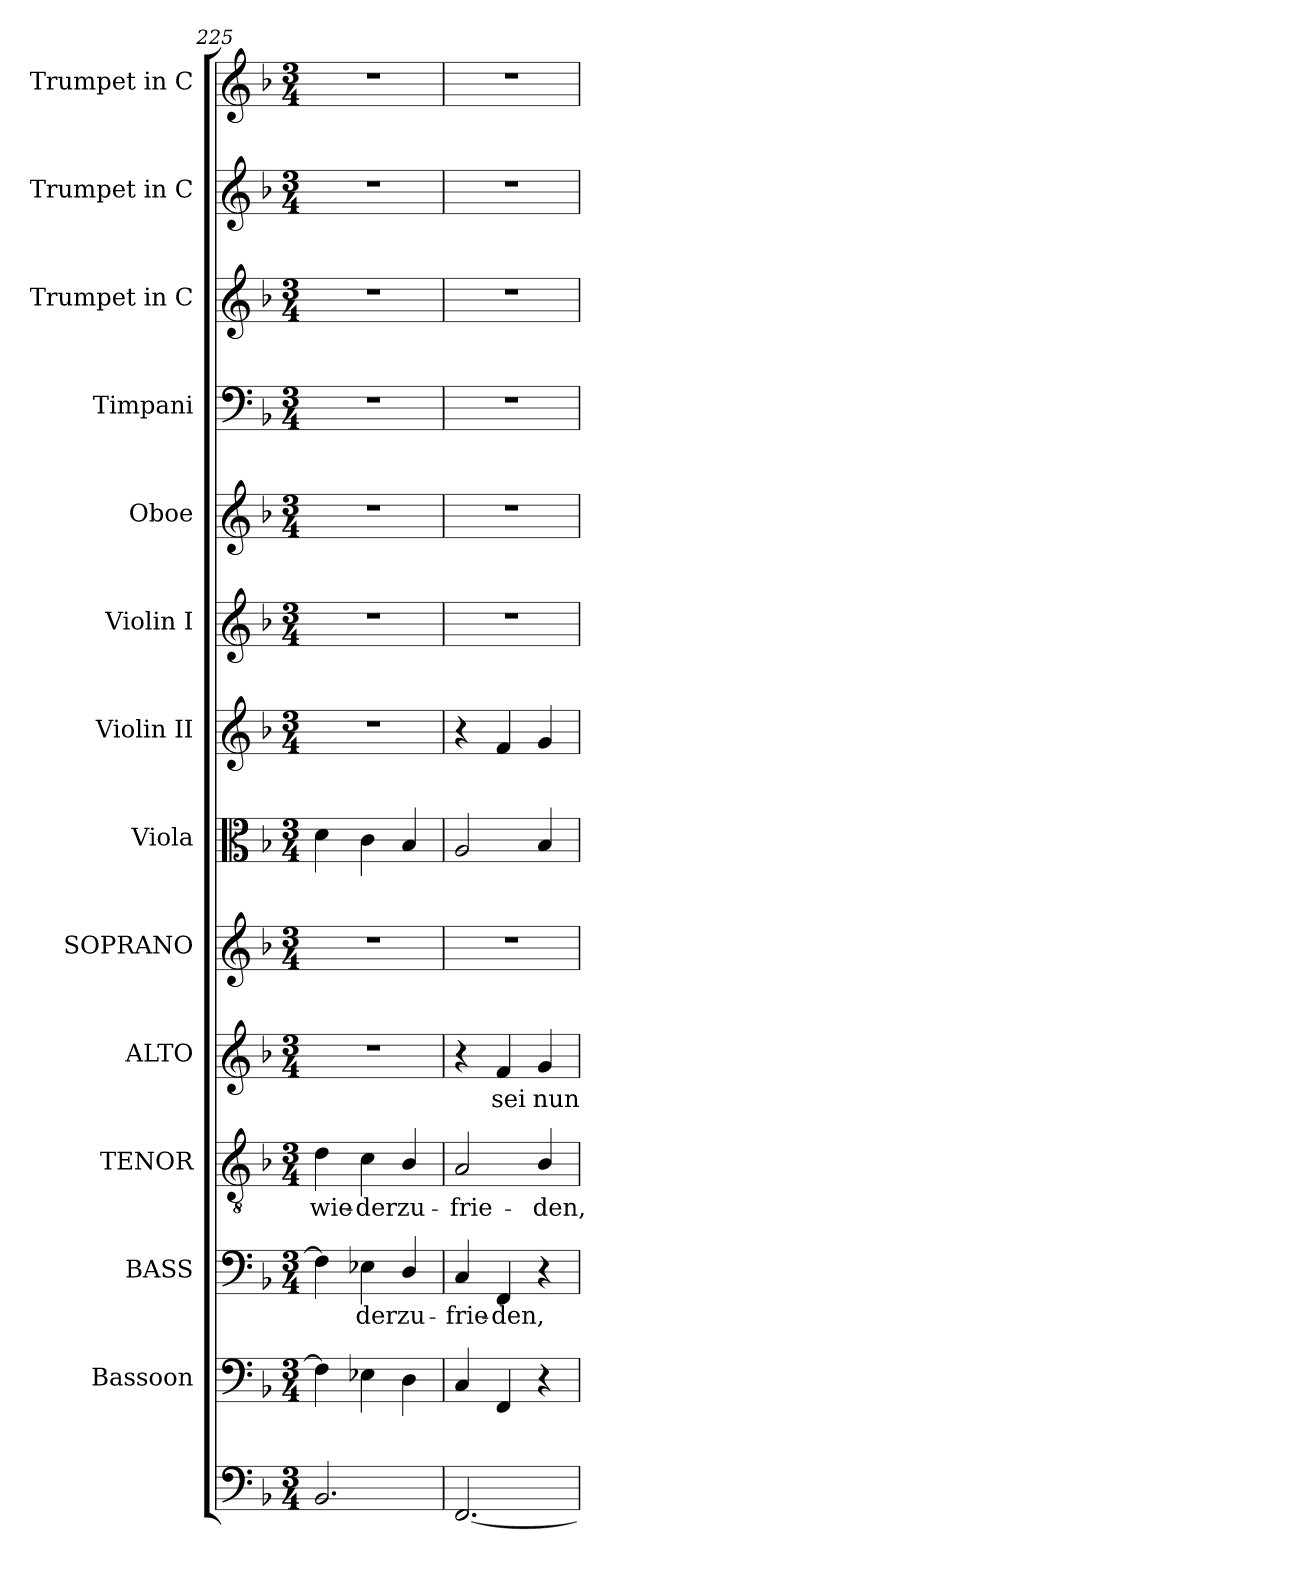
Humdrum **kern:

**kern	**kern	**kern	**text	**kern	**text	**kern	**text	**kern	**kern	**kern	**kern	**kern	**kern	**kern	**kern	**kern
*part14	*part13	*part12	*part12	*part11	*part11	*part10	*part10	*part9	*part8	*part7	*part6	*part5	*part4	*part3	*part2	*part1
*staff14	*staff13	*staff12	*staff12	*staff11	*staff11	*staff10	*staff10	*staff9	*staff8	*staff7	*staff6	*staff5	*staff4	*staff3	*staff2	*staff1
*	*I"Bassoon	*I"BASS	*	*I"TENOR	*	*I"ALTO	*	*I"SOPRANO	*I"Viola	*I"Violin II	*I"Violin I	*I"Oboe	*I"Timpani	*I"Trumpet in C	*I"Trumpet in C	*I"Trumpet in C
*	*	*	*	*	*	*I'Alto	*	*I'Soprano	*I'Viola	*I'Violin II	*I'Violin I	*I'Oboe	*I'Timp.	*	*	*
*clefF4	*clefF4	*clefF4	*	*clefGv2	*	*clefG2	*	*clefG2	*clefC3	*clefG2	*clefG2	*clefG2	*clefF4	*clefG2	*clefG2	*clefG2
*	*	*	*	*ITrd7c12	*	*	*	*	*	*	*	*	*	*	*	*
*k[b-]	*k[b-]	*k[b-]	*	*k[b-]	*	*k[b-]	*	*k[b-]	*k[b-]	*k[b-]	*k[b-]	*k[b-]	*k[b-]	*k[b-]	*k[b-]	*k[b-]
*F:	*F:	*F:	*	*F:	*	*F:	*	*F:	*F:	*F:	*F:	*F:	*F:	*F:	*F:	*F:
*M3/4	*M3/4	*M3/4	*	*M3/4	*	*M3/4	*	*M3/4	*M3/4	*M3/4	*M3/4	*M3/4	*M3/4	*M3/4	*M3/4	*M3/4
=225	=225	=225	=225	=225	=225	=225	=225	=225	=225	=225	=225	=225	=225	=225	=225	=225
!	!	!	!	!	!LO:LY:b:color=#000000	!LO:N:vis=1	!	!LO:N:vis=1	!	!LO:N:vis=1	!LO:N:vis=1	!LO:N:vis=1	!LO:N:vis=1	!LO:N:vis=1	!LO:N:vis=1	!LO:N:vis=1
2.BB-i/	4Fi\]	4Fi\]	.	4Di\	wie-	2.r	.	2.r	4di\	2.r	2.r	2.r	2.r	2.r	2.r	2.r
!	!	!	!LO:LY:b:color=#000000	!	!	!	!	!	!	!	!	!	!	!	!	!
!	!	!	!	!	!LO:LY:b:color=#000000	!	!	!	!	!	!	!	!	!	!	!
.	4E-Xi\	4E-Xi\	-der	4Ci\	-der	.	.	.	4ci\	.	.	.	.	.	.	.
!	!	!	!LO:LY:b:color=#000000	!	!	!	!	!	!	!	!	!	!	!	!	!
!	!	!	!	!	!LO:LY:b:color=#000000	!	!	!	!	!	!	!	!	!	!	!
.	4Di\	4Di/	zu-	4BB-i/	zu-	.	.	.	4B-i/	.	.	.	.	.	.	.
=226	=226	=226	=226	=226	=226	=226	=226	=226	=226	=226	=226	=226	=226	=226	=226	=226
!	!	!	!LO:LY:b:color=#000000	!	!	!	!	!	!	!	!	!	!	!	!	!
!	!	!	!	!	!LO:LY:b:color=#000000	!	!	!LO:N:vis=1	!	!	!LO:N:vis=1	!LO:N:vis=1	!LO:N:vis=1	!LO:N:vis=1	!LO:N:vis=1	!LO:N:vis=1
[2.FFi/	4Ci/	4Ci/	-frie-	2AAi/	-frie-	4r	.	2.r	2Ai/	4r	2.r	2.r	2.r	2.r	2.r	2.r
!	!	!	!LO:LY:b:color=#000000	!	!	!	!	!	!	!	!	!	!	!	!	!
!	!	!	!	!	!	!	!LO:LY:b:color=#000000	!	!	!	!	!	!	!	!	!
.	4FFi/	4FFi/	-den,	.	.	4fi/	sei	.	.	4fi/	.	.	.	.	.	.
!	!	!	!	!	!LO:LY:b:color=#000000	!	!	!	!	!	!	!	!	!	!	!
!	!	!	!	!	!	!	!LO:LY:b:color=#000000	!	!	!	!	!	!	!	!	!
.	4r	4r	.	4BB-i/	-den,	4gi/	nun	.	4B-i/	4gi/	.	.	.	.	.	.
=	=	=	=	=	=	=	=	=	=	=	=	=	=	=	=	=
*-	*-	*-	*-	*-	*-	*-	*-	*-	*-	*-	*-	*-	*-	*-	*-	*-
